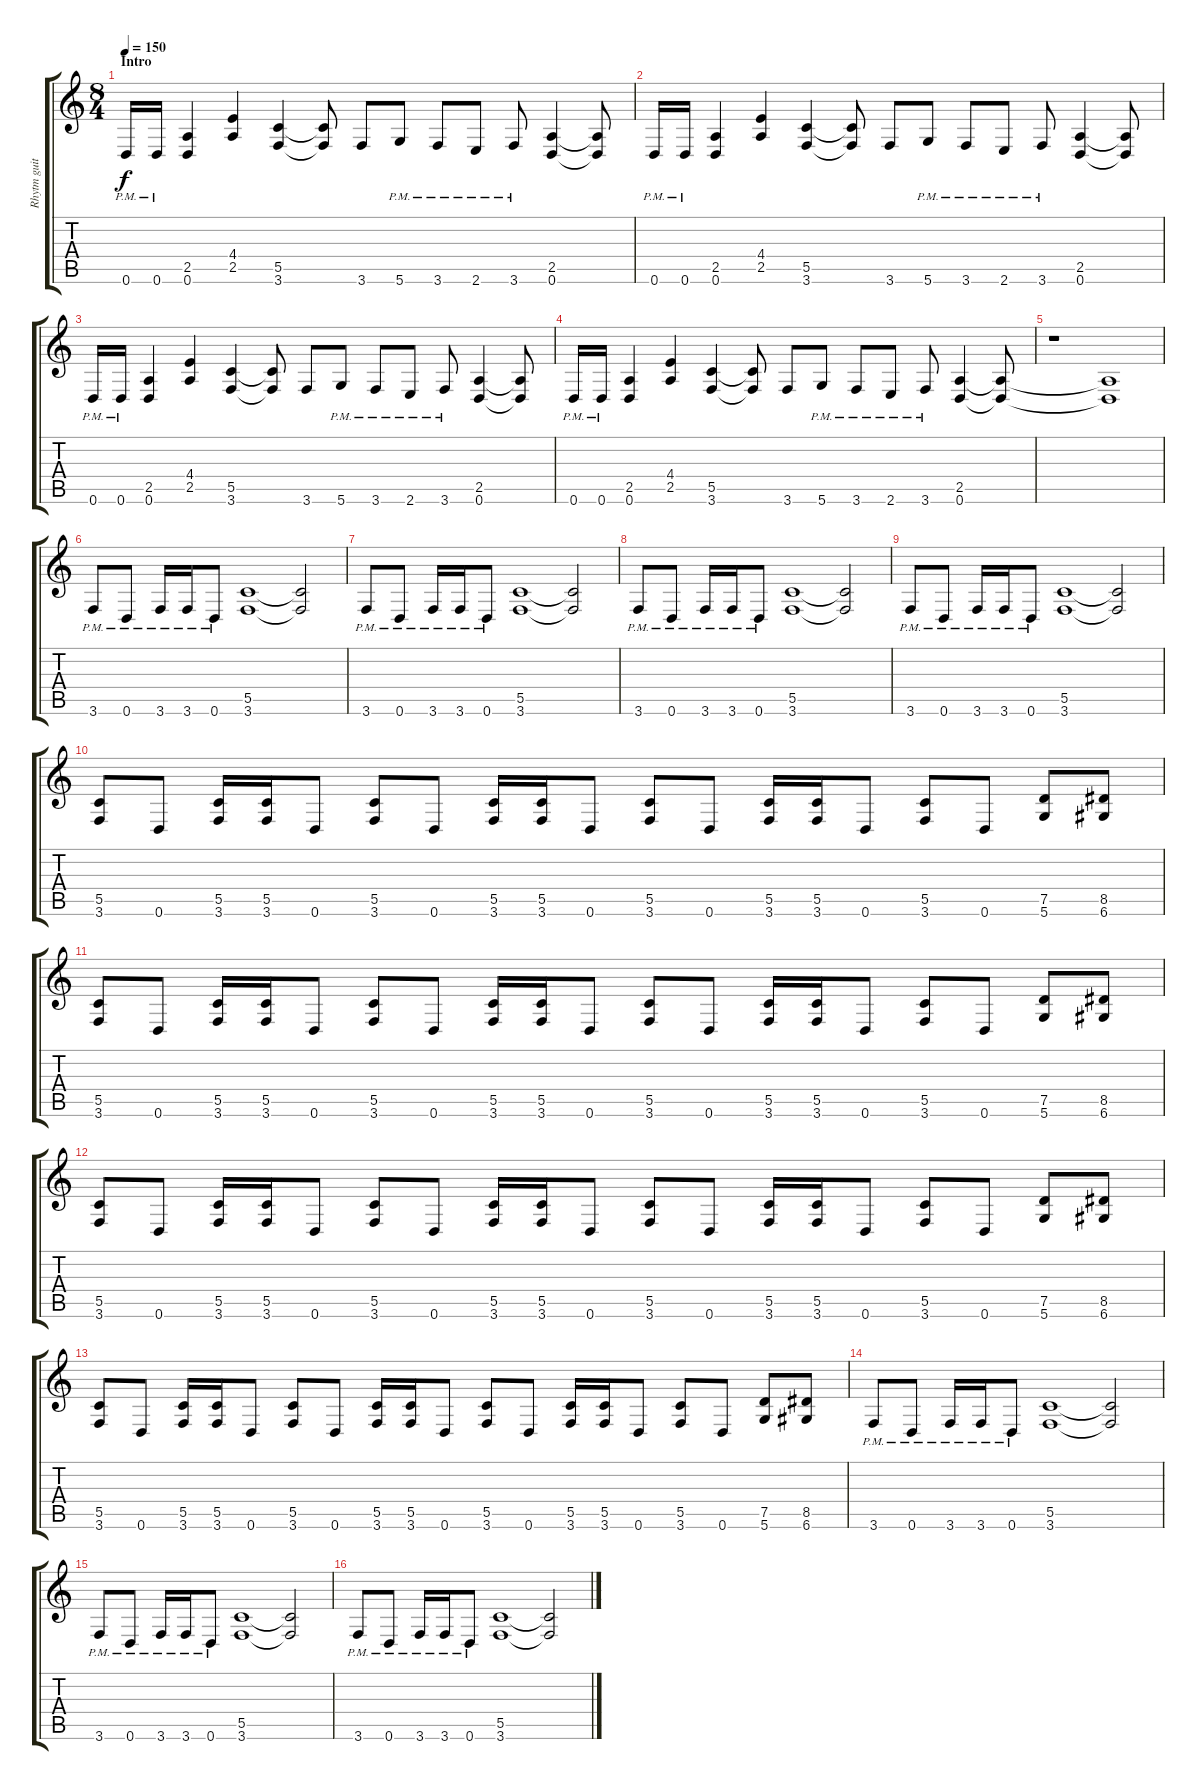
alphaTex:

\track ("Rhytm guitar2" "Rhytm guit") {instrument distortionguitar}
\staff {score tabs}
\tuning (D4 A3 F3 C3 G2 D2) {hide}
\ts (8 4)
\section ("" "Intro")
\tempo 150
\clef g2
\ks c
0.6{pm}.16{dy f instrument distortionguitar} 0.6{pm}.16 (2.5 0.6).4 (4.4 2.5).4 (5.5 3.6).4 (5.5{t} 3.6{t}).8 3.6.8 5.6{pm}.8 3.6{pm}.8 2.6{pm}.8 3.6{pm}.8 (2.5 0.6).4 (2.5{t} 0.6{t}).8 |
0.6{pm}.16 0.6{pm}.16 (2.5 0.6).4 (4.4 2.5).4 (5.5 3.6).4 (5.5{t} 3.6{t}).8 3.6.8 5.6{pm}.8 3.6{pm}.8 2.6{pm}.8 3.6{pm}.8 (2.5 0.6).4 (2.5{t} 0.6{t}).8 |
0.6{pm}.16 0.6{pm}.16 (2.5 0.6).4 (4.4 2.5).4 (5.5 3.6).4 (5.5{t} 3.6{t}).8 3.6.8 5.6{pm}.8 3.6{pm}.8 2.6{pm}.8 3.6{pm}.8 (2.5 0.6).4 (2.5{t} 0.6{t}).8 |
0.6{pm}.16 0.6{pm}.16 (2.5 0.6).4 (4.4 2.5).4 (5.5 3.6).4 (5.5{t} 3.6{t}).8 3.6.8 5.6{pm}.8 3.6{pm}.8 2.6{pm}.8 3.6{pm}.8 (2.5 0.6).4 (2.5{t} 0.6{t}).8 |
r.1 (2.5{t} 0.6{t}).1 |
3.6{pm}.8 0.6{pm}.8 3.6{pm}.16 3.6{pm}.16 0.6{pm}.8 (5.5 3.6).1 (5.5{t} 3.6{t}).2 |
3.6{pm}.8 0.6{pm}.8 3.6{pm}.16 3.6{pm}.16 0.6{pm}.8 (5.5 3.6).1 (5.5{t} 3.6{t}).2 |
3.6{pm}.8 0.6{pm}.8 3.6{pm}.16 3.6{pm}.16 0.6{pm}.8 (5.5 3.6).1 (5.5{t} 3.6{t}).2 |
3.6{pm}.8 0.6{pm}.8 3.6{pm}.16 3.6{pm}.16 0.6{pm}.8 (5.5 3.6).1 (5.5{t} 3.6{t}).2 |
(5.5 3.6).8 0.6.8 (5.5 3.6).16 (5.5 3.6).16 0.6.8 (5.5 3.6).8 0.6.8 (5.5 3.6).16 (5.5 3.6).16 0.6.8 (5.5 3.6).8 0.6.8 (5.5 3.6).16 (5.5 3.6).16 0.6.8 (5.5 3.6).8 0.6.8 (7.5 5.6).8 (8.5 6.6).8 |
(5.5 3.6).8 0.6.8 (5.5 3.6).16 (5.5 3.6).16 0.6.8 (5.5 3.6).8 0.6.8 (5.5 3.6).16 (5.5 3.6).16 0.6.8 (5.5 3.6).8 0.6.8 (5.5 3.6).16 (5.5 3.6).16 0.6.8 (5.5 3.6).8 0.6.8 (7.5 5.6).8 (8.5 6.6).8 |
(5.5 3.6).8 0.6.8 (5.5 3.6).16 (5.5 3.6).16 0.6.8 (5.5 3.6).8 0.6.8 (5.5 3.6).16 (5.5 3.6).16 0.6.8 (5.5 3.6).8 0.6.8 (5.5 3.6).16 (5.5 3.6).16 0.6.8 (5.5 3.6).8 0.6.8 (7.5 5.6).8 (8.5 6.6).8 |
(5.5 3.6).8 0.6.8 (5.5 3.6).16 (5.5 3.6).16 0.6.8 (5.5 3.6).8 0.6.8 (5.5 3.6).16 (5.5 3.6).16 0.6.8 (5.5 3.6).8 0.6.8 (5.5 3.6).16 (5.5 3.6).16 0.6.8 (5.5 3.6).8 0.6.8 (7.5 5.6).8 (8.5 6.6).8 |
3.6{pm}.8 0.6{pm}.8 3.6{pm}.16 3.6{pm}.16 0.6{pm}.8 (5.5 3.6).1 (5.5{t} 3.6{t}).2 |
3.6{pm}.8 0.6{pm}.8 3.6{pm}.16 3.6{pm}.16 0.6{pm}.8 (5.5 3.6).1 (5.5{t} 3.6{t}).2 |
3.6{pm}.8 0.6{pm}.8 3.6{pm}.16 3.6{pm}.16 0.6{pm}.8 (5.5 3.6).1 (5.5{t} 3.6{t}).2
